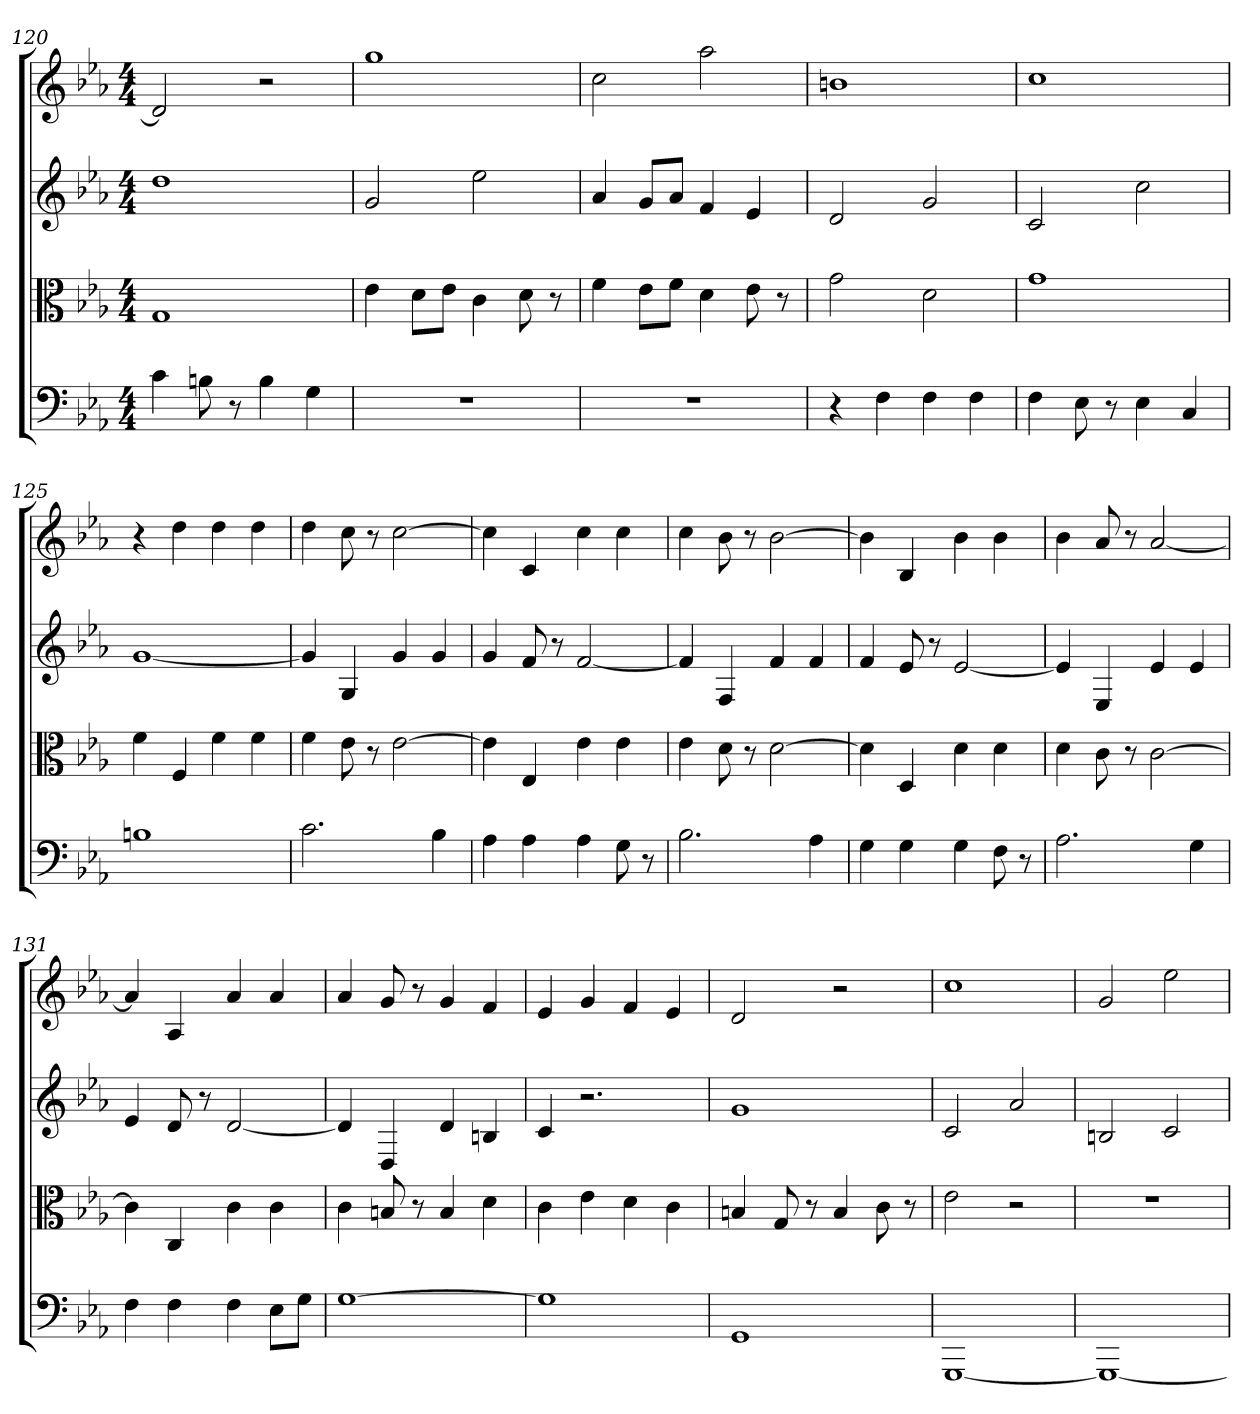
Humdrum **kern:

**kern	**kern	**kern	**kern
*part4	*part3	*part2	*part1
*staff4	*staff3	*staff2	*staff1
*clefF4	*clefC3	*clefG2	*clefG2
*k[b-e-a-]	*k[b-e-a-]	*k[b-e-a-]	*k[b-e-a-]
*c:	*c:	*c:	*c:
*M4/4	*M4/4	*M4/4	*M4/4
=120	=120	=120	=120
4c	1G	1dd	2d]
8Bn	.	.	.
8r	.	.	.
4B	.	.	2r
4G	.	.	.
=121	=121	=121	=121
1r	4e-	2g	1gg
.	8d\L	.	.
.	8e-\J	.	.
.	4c	2ee-	.
.	8d	.	.
.	8r	.	.
=122	=122	=122	=122
1r	4f	4a-	2cc
.	8e-\L	8g/L	.
.	8f\J	8a-/J	.
.	4d	4f	2aa-
.	8e-	4e-	.
.	8r	.	.
=123	=123	=123	=123
4r	2g	2d	1bn
4F	.	.	.
4F	2d	2g	.
4F	.	.	.
=124	=124	=124	=124
4F	1g	2c	1cc
8E-	.	.	.
8r	.	.	.
4E-	.	2cc	.
4C	.	.	.
=125	=125	=125	=125
1Bn	4f	[1g	4r
.	4F	.	4dd
.	4f	.	4dd
.	4f	.	4dd
=126	=126	=126	=126
2.c	4f	4g]	4dd
.	8e-	4G	8cc
.	8r	.	8r
.	[2e-	4g	[2cc
4B-	.	4g	.
=127	=127	=127	=127
4A-	4e-]	4g	4cc]
4A-	4E-	8f	4c
.	.	8r	.
4A-	4e-	[2f	4cc
8G	4e-	.	4cc
8r	.	.	.
=128	=128	=128	=128
2.B-	4e-	4f]	4cc
.	8d	4F	8b-
.	8r	.	8r
.	[2d	4f	[2b-
4A-	.	4f	.
=129	=129	=129	=129
4G	4d]	4f	4b-]
4G	4D	8e-	4B-
.	.	8r	.
4G	4d	[2e-	4b-
8F	4d	.	4b-
8r	.	.	.
=130	=130	=130	=130
2.A-	4d	4e-]	4b-
.	8c	4E-	8a-
.	8r	.	8r
.	[2c	4e-	[2a-
4G	.	4e-	.
=131	=131	=131	=131
4F	4c]	4e-	4a-]
4F	4C	8d	4A-
.	.	8r	.
4F	4c	[2d	4a-
8E-\L	4c	.	4a-
8G\J	.	.	.
=132	=132	=132	=132
[1G	4c	4d]	4a-
.	8Bn	4D	8g
.	8r	.	8r
.	4B	4d	4g
.	4d	4Bn	4f
=133	=133	=133	=133
1G]	4c	4c	4e-
.	4e-	2.r	4g
.	4d	.	4f
.	4c	.	4e-
=134	=134	=134	=134
1GG	4Bn	1g	2d
.	8G	.	.
.	8r	.	.
.	4B	.	2r
.	8c	.	.
.	8r	.	.
=135	=135	=135	=135
[1GGG	2e-	2c	1cc
.	2r	2a-	.
=136	=136	=136	=136
1GGG_	1r	2Bn	2g
.	.	2c	2ee-
=	=	=	=
*-	*-	*-	*-
